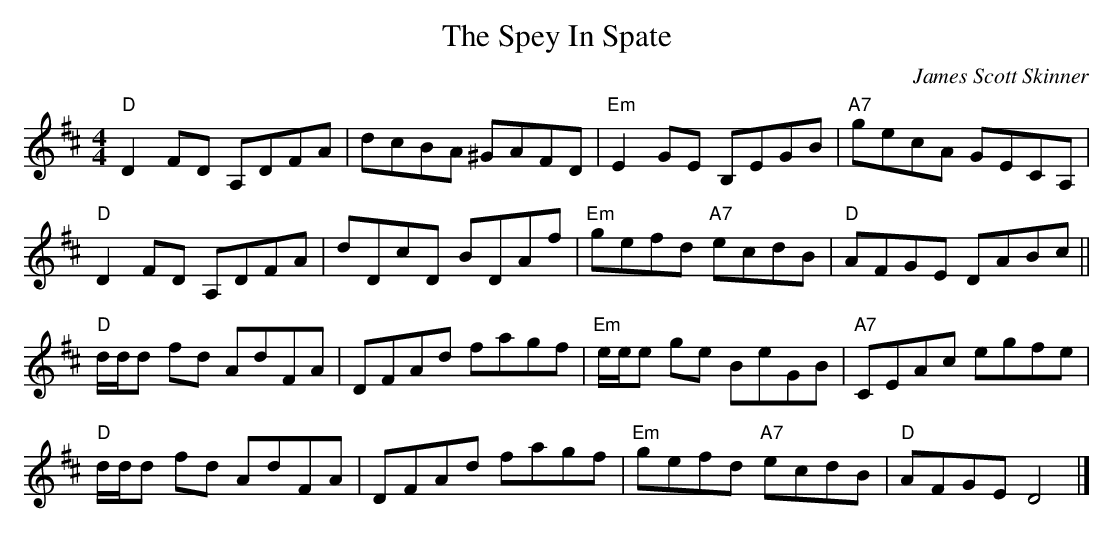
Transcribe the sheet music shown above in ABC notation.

X:1
T:The Spey In Spate
M:4/4
L:1/8
C:James Scott Skinner
K:D
"D"D2 FD A,DFA|dcBA ^GAFD|"Em"E2 GE B,EGB|"A7"gecA GECA,|!
"D"D2 FD A,DFA|dDcD BDAf|"Em"gefd "A7"ecdB|"D"AFGE DABc||!
"D"d/d/d fd AdFA|DFAd fagf|"Em"e/e/e ge BeGB|"A7"CEAc egfe|!
"D"d/d/d fd AdFA|DFAd fagf|"Em"gefd "A7"ecdB|"D"AFGE D4|]
